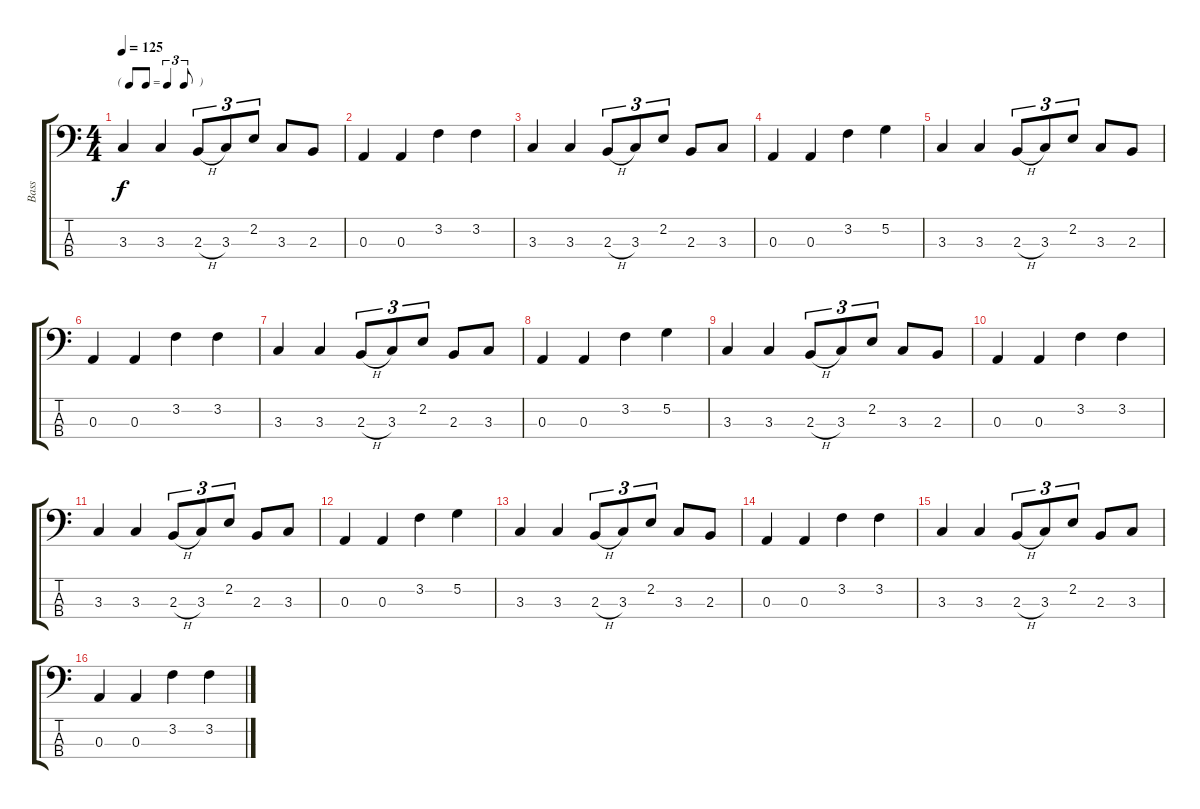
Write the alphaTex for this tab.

\track ("Bass" "Bass") {instrument electricbassfinger}
\staff {score tabs}
\tuning (G2 D2 A1 E1) {hide}
\ts (4 4)
\tf triplet8th
\tempo 125
\clef f4
\ks c
3.3.4{dy f} 3.3.4 2.3{h}.8{tu (3 2)} 3.3.8{tu (3 2)} 2.2.8{tu (3 2)} 3.3.8 2.3.8 |
0.3.4 0.3.4 3.2.4 3.2.4 |
3.3.4 3.3.4 2.3{h}.8{tu (3 2)} 3.3.8{tu (3 2)} 2.2.8{tu (3 2)} 2.3.8 3.3.8 |
0.3.4 0.3.4 3.2.4 5.2.4 |
3.3.4 3.3.4 2.3{h}.8{tu (3 2)} 3.3.8{tu (3 2)} 2.2.8{tu (3 2)} 3.3.8 2.3.8 |
0.3.4 0.3.4 3.2.4 3.2.4 |
3.3.4 3.3.4 2.3{h}.8{tu (3 2)} 3.3.8{tu (3 2)} 2.2.8{tu (3 2)} 2.3.8 3.3.8 |
0.3.4 0.3.4 3.2.4 5.2.4 |
3.3.4 3.3.4 2.3{h}.8{tu (3 2)} 3.3.8{tu (3 2)} 2.2.8{tu (3 2)} 3.3.8 2.3.8 |
0.3.4 0.3.4 3.2.4 3.2.4 |
3.3.4 3.3.4 2.3{h}.8{tu (3 2)} 3.3.8{tu (3 2)} 2.2.8{tu (3 2)} 2.3.8 3.3.8 |
0.3.4 0.3.4 3.2.4 5.2.4 |
3.3.4 3.3.4 2.3{h}.8{tu (3 2)} 3.3.8{tu (3 2)} 2.2.8{tu (3 2)} 3.3.8 2.3.8 |
0.3.4 0.3.4 3.2.4 3.2.4 |
3.3.4 3.3.4 2.3{h}.8{tu (3 2)} 3.3.8{tu (3 2)} 2.2.8{tu (3 2)} 2.3.8 3.3.8 |
0.3.4 0.3.4 3.2.4 3.2.4
